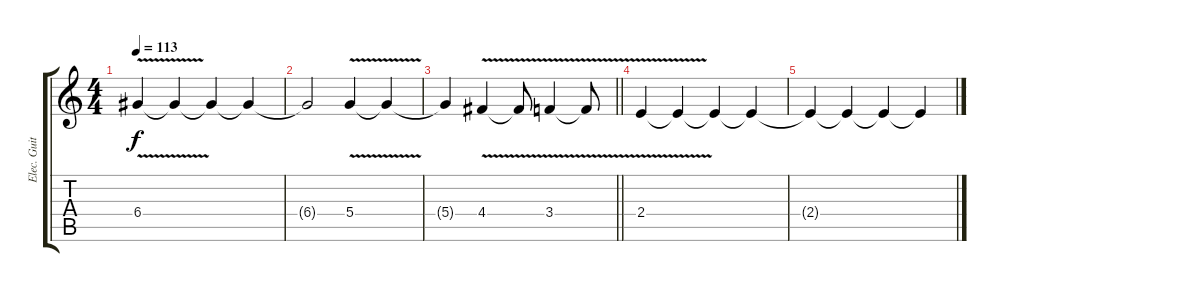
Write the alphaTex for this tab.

\track ("Elec. Guitar 2" "Elec. Guit") {instrument electricguitarclean}
\staff {score tabs}
\tuning (E4 B3 G3 D3 A2 E2) {hide}
\ts (4 4)
\tempo 113
\clef g2
\ks c
6.4{v}.4{dy f} 6.4{t}.4 6.4{t}.4 6.4{t}.4 |
6.4{t}.2 5.4{v}.4 5.4{t}.4 |
\barLineRight lightlight
5.4{t}.4 4.4{v}.4 4.4{t}.8 3.4{v}.4 3.4{t}.8 |
2.4{v}.4 2.4{t}.4 2.4{t}.4 2.4{t}.4 |
2.4{t}.4 2.4{t}.4 2.4{t}.4 2.4{t}.4
